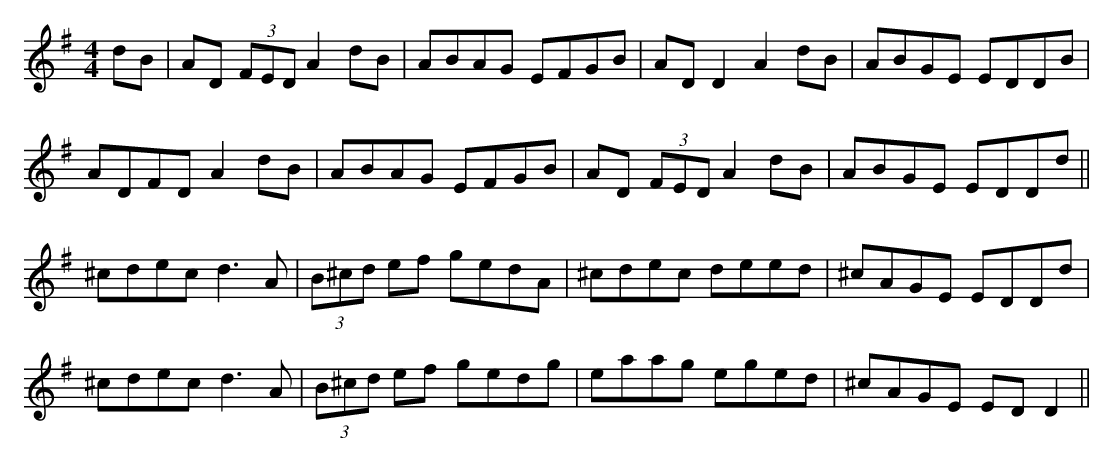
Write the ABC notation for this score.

X:1
M:4/4
K:G
dB|AD (3FED A2 dB|ABAG EFGB|AD D2 A2 dB|ABGE EDDB|
ADFD A2 dB|ABAG EFGB|AD (3FED A2 dB|ABGE EDDd||
^cdec d3A|(3B^cd ef gedA|^cdec deed|^cAGE EDDd|
^cdec d3A|(3B^cd ef gedg|eaag eged|^cAGE ED D2||
